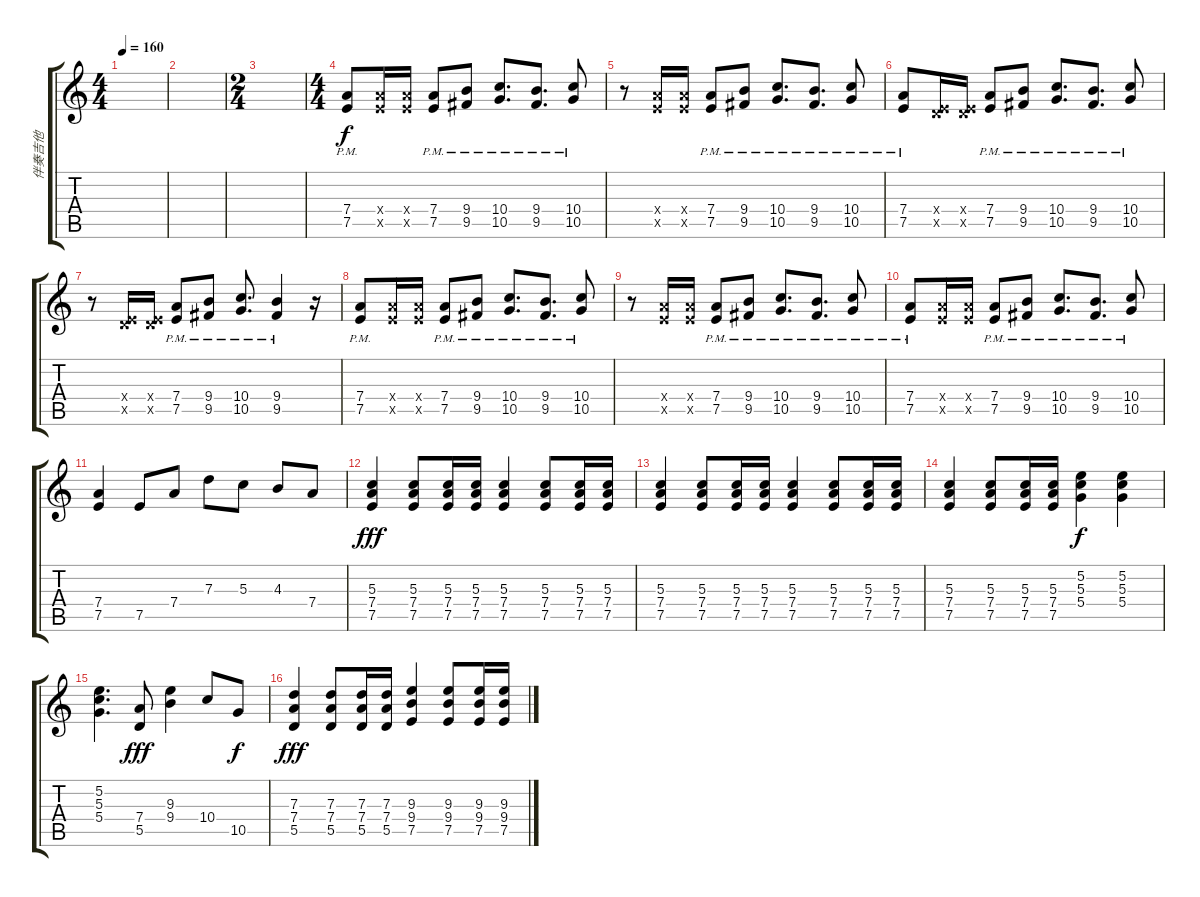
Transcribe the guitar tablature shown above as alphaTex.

\track ("伴奏吉他" "伴奏吉他") {instrument overdrivenguitar}
\staff {score tabs}
\tuning (E4 B3 G3 D3 A2 E2) {hide}
\ts (4 4)
\tempo 160
\clef g2
\ks c
|
|
\ts (2 4)
|
\ts (4 4)
(7.4{pm} 7.5{pm}).8 (7.4{x} 7.5{x}).16 (7.4{x} 7.5{x}).16 (7.4{pm} 7.5{pm}).8 (9.4{pm} 9.5{pm}).8 (10.4{pm} 10.5{pm}).8{d} (9.4{pm} 9.5{pm}).8{d} (10.4{pm} 10.5{pm}).8 |
r.8 (7.4{x} 7.5{x}).16 (7.4{x} 7.5{x}).16 (7.4{pm} 7.5{pm}).8 (9.4{pm} 9.5{pm}).8 (10.4{pm} 10.5{pm}).8{d} (9.4{pm} 9.5{pm}).8{d} (10.4{pm} 10.5{pm}).8 |
(7.4 7.5{pm}).8 (0.4{x} 7.5{x}).16 (0.4{x} 7.5{x}).16 (7.4{pm} 7.5{pm}).8 (9.4{pm} 9.5{pm}).8 (10.4{pm} 10.5{pm}).8{d} (9.4{pm} 9.5{pm}).8{d} (10.4{pm} 10.5{pm}).8 |
r.8 (0.4{x} 7.5{x}).16 (0.4{x} 7.5{x}).16 (7.4{pm} 7.5{pm}).8 (9.4{pm} 9.5{pm}).8 (10.4{pm} 10.5{pm}).8{d} (9.4{pm} 9.5{pm}).4 r.16 |
(7.4{pm} 7.5{pm}).8 (7.4{x} 7.5{x}).16 (7.4{x} 7.5{x}).16 (7.4{pm} 7.5{pm}).8 (9.4{pm} 9.5{pm}).8 (10.4{pm} 10.5{pm}).8{d} (9.4{pm} 9.5{pm}).8{d} (10.4{pm} 10.5{pm}).8 |
r.8 (7.4{x} 7.5{x}).16 (7.4{x} 7.5{x}).16 (7.4{pm} 7.5{pm}).8 (9.4{pm} 9.5{pm}).8 (10.4{pm} 10.5{pm}).8{d} (9.4{pm} 9.5{pm}).8{d} (10.4{pm} 10.5{pm}).8 |
(7.4{pm} 7.5{pm}).8 (7.4{x} 7.5{x}).16 (7.4{x} 7.5{x}).16 (7.4{pm} 7.5{pm}).8 (9.4{pm} 9.5{pm}).8 (10.4{pm} 10.5{pm}).8{d} (9.4{pm} 9.5{pm}).8{d} (10.4{pm} 10.5{pm}).8 |
(7.4 7.5).4 7.5.8 7.4.8{dy f} 7.3.8 5.3.8 4.3.8 7.4.8 |
(5.3 7.4 7.5).4{dy fff} (5.3 7.4 7.5).8 (5.3 7.4 7.5).16 (5.3 7.4 7.5).16 (5.3 7.4 7.5).4 (5.3 7.4 7.5).8 (5.3 7.4 7.5).16 (5.3 7.4 7.5).16 |
(5.3 7.4 7.5).4 (5.3 7.4 7.5).8 (5.3 7.4 7.5).16 (5.3 7.4 7.5).16 (5.3 7.4 7.5).4 (5.3 7.4 7.5).8 (5.3 7.4 7.5).16 (5.3 7.4 7.5).16 |
(5.3 7.4 7.5).4 (5.3 7.4 7.5).8 (5.3 7.4 7.5).16 (5.3 7.4 7.5).16 (5.2 5.3 5.4).4{dy f} (5.2 5.3 5.4).4 |
(5.2 5.3 5.4).4{d} (7.4 5.5).8{dy fff} (9.3 9.4).4 10.4.8 10.5.8{dy f} |
(7.3 7.4 5.5).4{dy fff} (7.3 7.4 5.5).8 (7.3 7.4 5.5).16 (7.3 7.4 5.5).16 (9.3 9.4 7.5).4 (9.3 9.4 7.5).8 (9.3 9.4 7.5).16 (9.3 9.4 7.5).16
